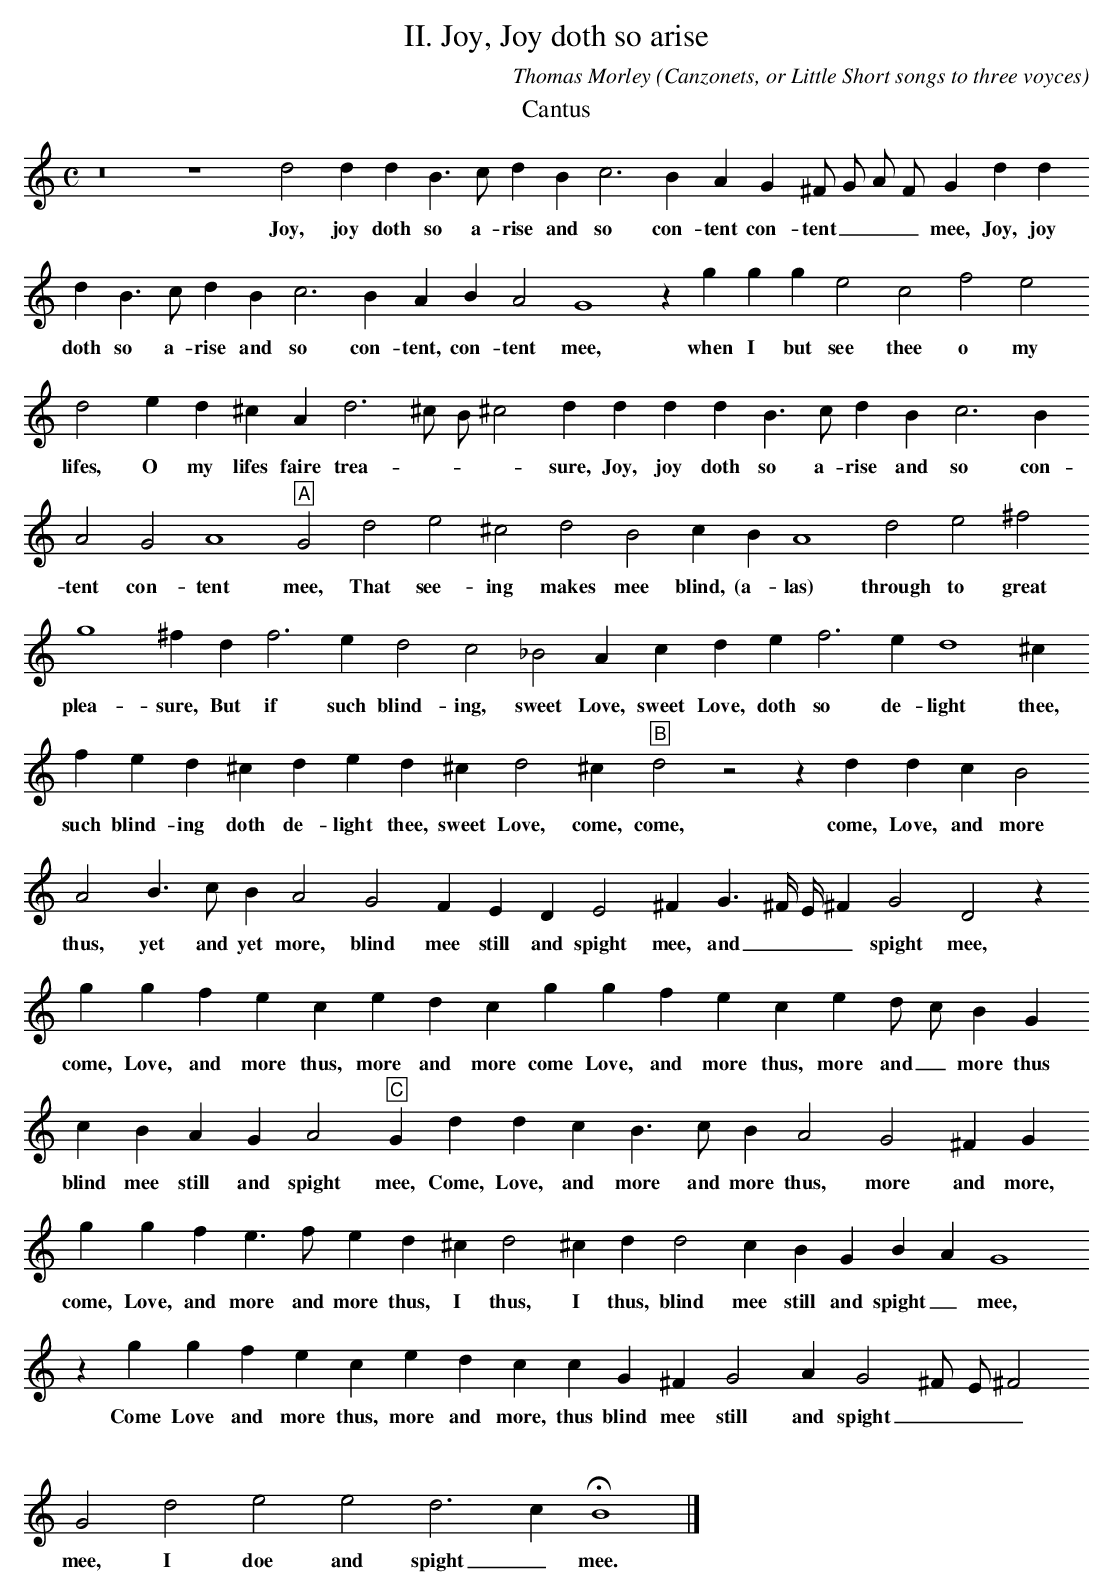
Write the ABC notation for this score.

X:1
T:II. Joy, Joy doth so arise
O: Canzonets, or Little Short songs to three voyces
C: Thomas Morley
K:C
T: Cantus
M:C
L:1/4
z8 z4 d2    d   d   B>c    d   B   c3 B    A     G \
w:      Joy, joy doth so a- rise and so con- tent con-
L:1/8
   ^F G A F  \
w: tent _ _ _
    G2   d2   d2  d2  B3 c  d2   B2  c6  B2 \
w:  mee, Joy, joy doth so a- rise and so con-
 A2     B2   A4  G8 z2 g2  g2 g2 e4   c4  f4 e4 d4   e2 d2 ^c2   A2    d6 ^c B \
w: tent, con- tent mee, when I but see thee o my lifes, O my lifes faire trea - _
L:1/4
    ^c2   d     d    d  d    B>c   d    B   c3  B    A2  G2   A4   \
w:  _     sure, Joy, joy doth so a- rise and so con- tent con- tent
"A"G2    d2   e2   ^c2 \
w: mee, That see- ing
    d2   B2  c       B   A4   d2     e2  ^f2  g4    ^f    d   f3  e    d2    c2  \
w: makes mee blind, (a- las) through to great plea- sure, But if such blind- ing,
   _B2   A     c     d     e    f3 e   d4    ^c    f    e       d  ^c   d  \
w: sweet Love, sweet Love, doth so de- light thee, such blind- ing doth de-
   e     d     ^c     d2   ^c     \
w: light thee, sweet Love, come,
"B"d2 z2 z d    d     c  B2   A2    B>c     B \
w: come, come, Love, and more thus, yet and yet
   A2    G2    F   E      D   E2     ^F   \
w: more, blind mee still and spight mee,
L:1/16
  G6 ^F E ^F4  \
w:and _ _ _
L:1/4
   G2     D2 z g    g      f \
w:spight mee, come, Love, and
  e     c    e    d   c    g    g     f   e    c     e  \
w:more thus, more and more come Love, and more thus, more
L:1/8
   d c  \
w:and _
  B2    G2 \
w:more thus
L:1/4
   c     B   A     G    A2     \
w: blind mee still and spight
"C"G    d     d     c   B>c      B     A2   G2 \
w: mee, Come, Love, and more and more thus, more
   ^F  G     g    g     f   e>f      e     d    ^c d2   ^c d    d2    c \
w: and more, come, Love, and more and more thus, I thus, I thus, blind mee
    B    G   B A   \
w: still and spight _
   G4 z g    g    f   e    c     e    d   c     c    G     ^F \
w: mee, Come Love and more thus, more and more, thus blind mee
L:1/8
   G4     A2 G4 ^F E ^F4 \
w: still and spight  _ _ _
  G4   d4 e4  e4 d6c2 \
w:mee, I doe and spight  _
   HB8 |]
w: mee.
